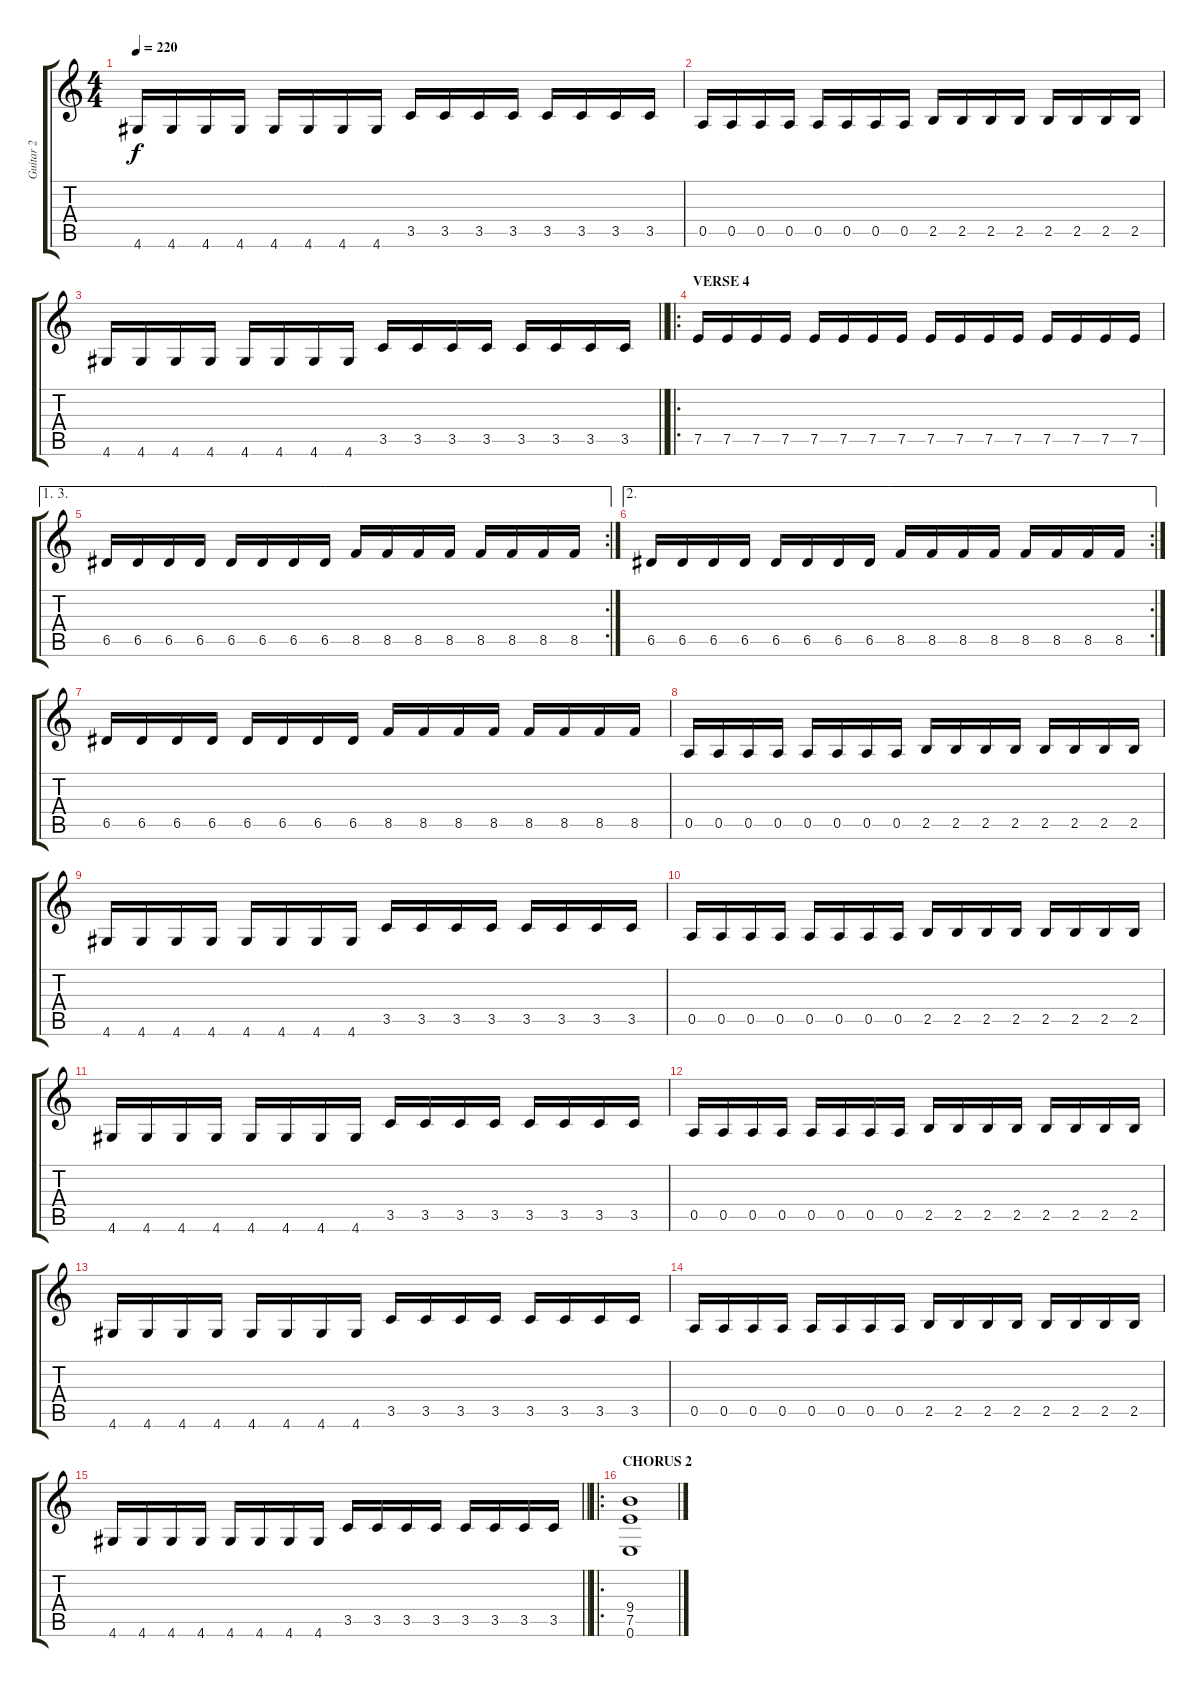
\track ("Guitar 2" "Guitar 2") {instrument overdrivenguitar}
\staff {score tabs}
\tuning (E4 B3 G3 D3 A2 E2) {hide}
\ts (4 4)
\tempo 220
\clef g2
\ks c
4.6.16{dy f} 4.6.16 4.6.16 4.6.16 4.6.16 4.6.16 4.6.16 4.6.16 3.5.16 3.5.16 3.5.16 3.5.16 3.5.16 3.5.16 3.5.16 3.5.16 |
0.5.16 0.5.16 0.5.16 0.5.16 0.5.16 0.5.16 0.5.16 0.5.16 2.5.16 2.5.16 2.5.16 2.5.16 2.5.16 2.5.16 2.5.16 2.5.16 |
\barLineRight lightlight
4.6.16 4.6.16 4.6.16 4.6.16 4.6.16 4.6.16 4.6.16 4.6.16 3.5.16 3.5.16 3.5.16 3.5.16 3.5.16 3.5.16 3.5.16 3.5.16 |
\ro
\section ("" "VERSE 4")
7.5.16 7.5.16 7.5.16 7.5.16 7.5.16 7.5.16 7.5.16 7.5.16 7.5.16 7.5.16 7.5.16 7.5.16 7.5.16 7.5.16 7.5.16 7.5.16 |
\ae (1 3)
\rc 2
6.5.16 6.5.16 6.5.16 6.5.16 6.5.16 6.5.16 6.5.16 6.5.16 8.5.16 8.5.16 8.5.16 8.5.16 8.5.16 8.5.16 8.5.16 8.5.16 |
\ae 2
\rc 2
6.5.16 6.5.16 6.5.16 6.5.16 6.5.16 6.5.16 6.5.16 6.5.16 8.5.16 8.5.16 8.5.16 8.5.16 8.5.16 8.5.16 8.5.16 8.5.16 |
6.5.16 6.5.16 6.5.16 6.5.16 6.5.16 6.5.16 6.5.16 6.5.16 8.5.16 8.5.16 8.5.16 8.5.16 8.5.16 8.5.16 8.5.16 8.5.16 |
0.5.16 0.5.16 0.5.16 0.5.16 0.5.16 0.5.16 0.5.16 0.5.16 2.5.16 2.5.16 2.5.16 2.5.16 2.5.16 2.5.16 2.5.16 2.5.16 |
4.6.16 4.6.16 4.6.16 4.6.16 4.6.16 4.6.16 4.6.16 4.6.16 3.5.16 3.5.16 3.5.16 3.5.16 3.5.16 3.5.16 3.5.16 3.5.16 |
0.5.16 0.5.16 0.5.16 0.5.16 0.5.16 0.5.16 0.5.16 0.5.16 2.5.16 2.5.16 2.5.16 2.5.16 2.5.16 2.5.16 2.5.16 2.5.16 |
4.6.16 4.6.16 4.6.16 4.6.16 4.6.16 4.6.16 4.6.16 4.6.16 3.5.16 3.5.16 3.5.16 3.5.16 3.5.16 3.5.16 3.5.16 3.5.16 |
0.5.16 0.5.16 0.5.16 0.5.16 0.5.16 0.5.16 0.5.16 0.5.16 2.5.16 2.5.16 2.5.16 2.5.16 2.5.16 2.5.16 2.5.16 2.5.16 |
4.6.16 4.6.16 4.6.16 4.6.16 4.6.16 4.6.16 4.6.16 4.6.16 3.5.16 3.5.16 3.5.16 3.5.16 3.5.16 3.5.16 3.5.16 3.5.16 |
0.5.16 0.5.16 0.5.16 0.5.16 0.5.16 0.5.16 0.5.16 0.5.16 2.5.16 2.5.16 2.5.16 2.5.16 2.5.16 2.5.16 2.5.16 2.5.16 |
\barLineRight lightlight
4.6.16 4.6.16 4.6.16 4.6.16 4.6.16 4.6.16 4.6.16 4.6.16 3.5.16 3.5.16 3.5.16 3.5.16 3.5.16 3.5.16 3.5.16 3.5.16 |
\ro
\section ("" "CHORUS 2")
(9.4 7.5 0.6).1
